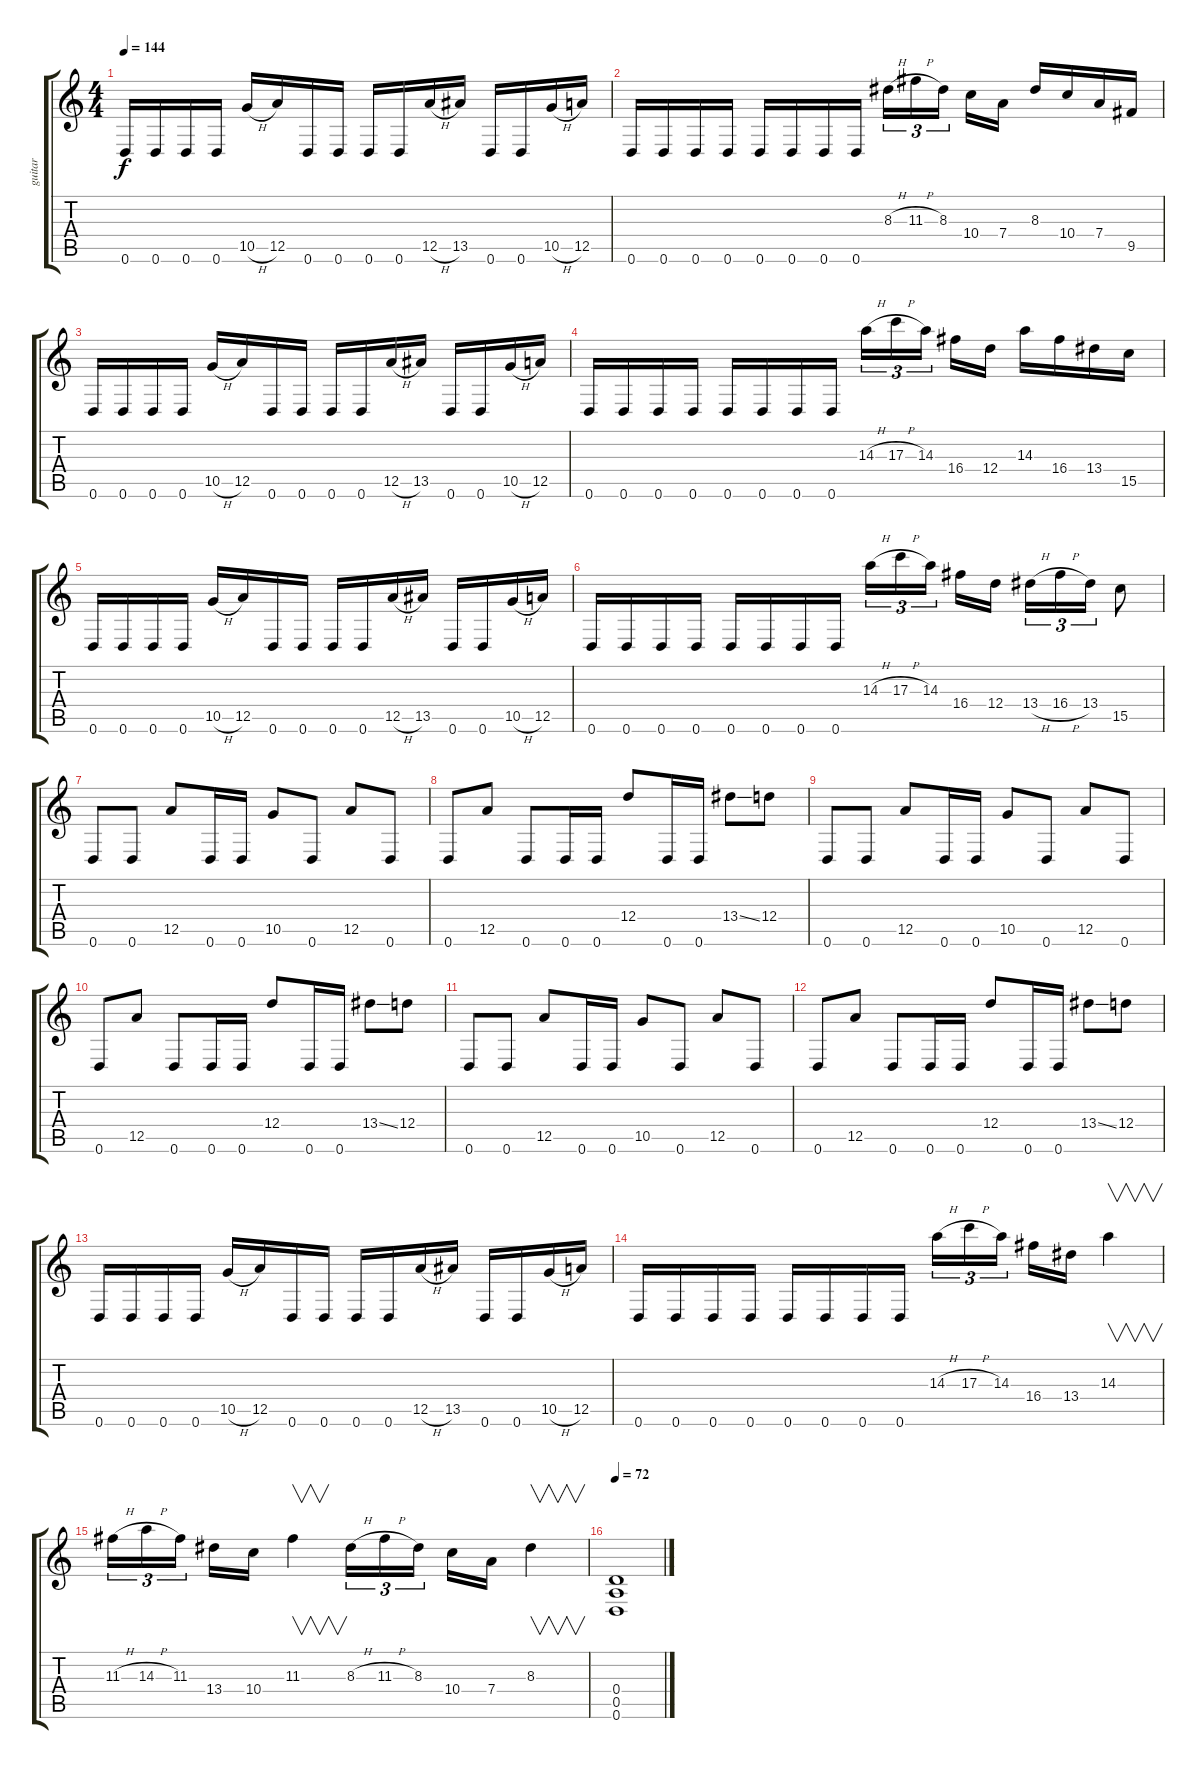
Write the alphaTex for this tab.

\track ("guitar" "guitar") {instrument distortionguitar}
\staff {score tabs}
\tuning (E4 B3 G3 D3 A2 D2) {hide}
\ts (4 4)
\tempo 144
\clef g2
\ks c
0.6.16{dy f} 0.6.16 0.6.16 0.6.16 10.5{h}.16 12.5.16 0.6.16 0.6.16 0.6.16 0.6.16 12.5{h}.16 13.5.16 0.6.16 0.6.16 10.5{h}.16 12.5.16 |
0.6.16 0.6.16 0.6.16 0.6.16 0.6.16 0.6.16 0.6.16 0.6.16 8.3{h}.16{tu (3 2)} 11.3{h}.16{tu (3 2)} 8.3.16{tu (3 2)} 10.4.16 7.4.16 8.3.16 10.4.16 7.4.16 9.5.16 |
0.6.16 0.6.16 0.6.16 0.6.16 10.5{h}.16 12.5.16 0.6.16 0.6.16 0.6.16 0.6.16 12.5{h}.16 13.5.16 0.6.16 0.6.16 10.5{h}.16 12.5.16 |
0.6.16 0.6.16 0.6.16 0.6.16 0.6.16 0.6.16 0.6.16 0.6.16 14.3{h}.16{tu (3 2)} 17.3{h}.16{tu (3 2)} 14.3.16{tu (3 2)} 16.4.16 12.4.16 14.3.16 16.4.16 13.4.16 15.5.16 |
0.6.16 0.6.16 0.6.16 0.6.16 10.5{h}.16 12.5.16 0.6.16 0.6.16 0.6.16 0.6.16 12.5{h}.16 13.5.16 0.6.16 0.6.16 10.5{h}.16 12.5.16 |
0.6.16 0.6.16 0.6.16 0.6.16 0.6.16 0.6.16 0.6.16 0.6.16 14.3{h}.16{tu (3 2)} 17.3{h}.16{tu (3 2)} 14.3.16{tu (3 2)} 16.4.16 12.4.16 13.4{h}.16{tu (3 2)} 16.4{h}.16{tu (3 2)} 13.4.16{tu (3 2)} 15.5.8 |
0.6.8 0.6.8 12.5.8 0.6.16 0.6.16 10.5.8 0.6.8 12.5.8 0.6.8 |
0.6.8 12.5.8 0.6.8 0.6.16 0.6.16 12.4.8 0.6.16 0.6.16 13.4{ss}.8 12.4.8 |
0.6.8 0.6.8 12.5.8 0.6.16 0.6.16 10.5.8 0.6.8 12.5.8 0.6.8 |
0.6.8 12.5.8 0.6.8 0.6.16 0.6.16 12.4.8 0.6.16 0.6.16 13.4{ss}.8 12.4.8 |
0.6.8 0.6.8 12.5.8 0.6.16 0.6.16 10.5.8 0.6.8 12.5.8 0.6.8 |
0.6.8 12.5.8 0.6.8 0.6.16 0.6.16 12.4.8 0.6.16 0.6.16 13.4{ss}.8 12.4.8 |
0.6.16 0.6.16 0.6.16 0.6.16 10.5{h}.16 12.5.16 0.6.16 0.6.16 0.6.16 0.6.16 12.5{h}.16 13.5.16 0.6.16 0.6.16 10.5{h}.16 12.5.16 |
0.6.16 0.6.16 0.6.16 0.6.16 0.6.16 0.6.16 0.6.16 0.6.16 14.3{h}.16{tu (3 2)} 17.3{h}.16{tu (3 2)} 14.3.16{tu (3 2)} 16.4.16 13.4.16 14.3.4{v} |
11.3{h}.16{tu (3 2)} 14.3{h}.16{tu (3 2)} 11.3.16{tu (3 2)} 13.4.16 10.4.16 11.3.4{v} 8.3{h}.16{tu (3 2)} 11.3{h}.16{tu (3 2)} 8.3.16{tu (3 2)} 10.4.16 7.4.16 8.3.4{v} |
\tempo 72
(0.4 0.5 0.6).1
